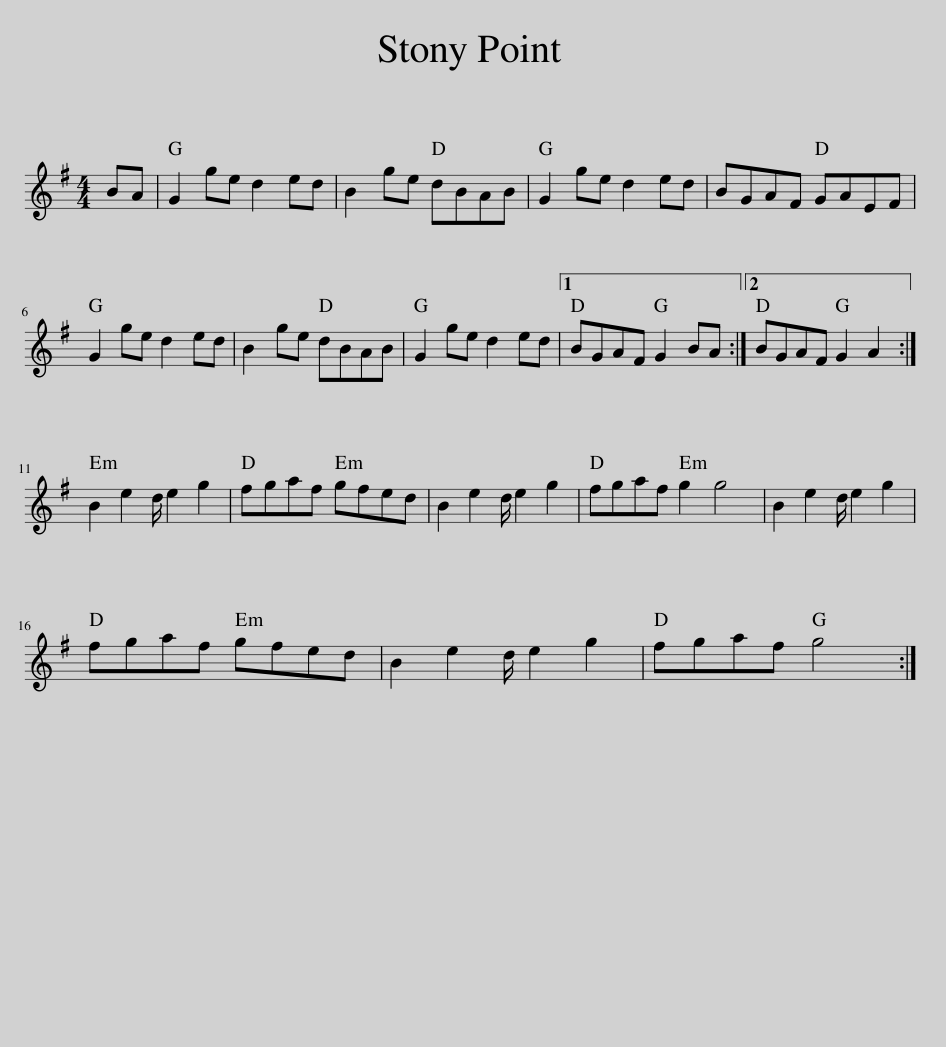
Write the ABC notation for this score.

X:1
L:1/8
M:4/4
I:linebreak $
K:G
V:1 treble
V:1
 BA | G2 ge d2 ed | B2 ge dBAB | G2 ge d2 ed | BGAF GAEF |$ %5
 G2 ge d2 ed | B2 ge dBAB | G2 ge d2 ed |1 BGAF G2 BA :|2 BGAF G2 A2 :|$ %10
 B2 e2 d/ e2 g2 | fgaf gfed | B2 e2 d/ e2 g2 | fgaf g2 g4 | B2 e2 d/ e2 g2 |$ %15
 fgaf gfed | B2 e2 d/ e2 g2 | fgaf g4 :| %18
